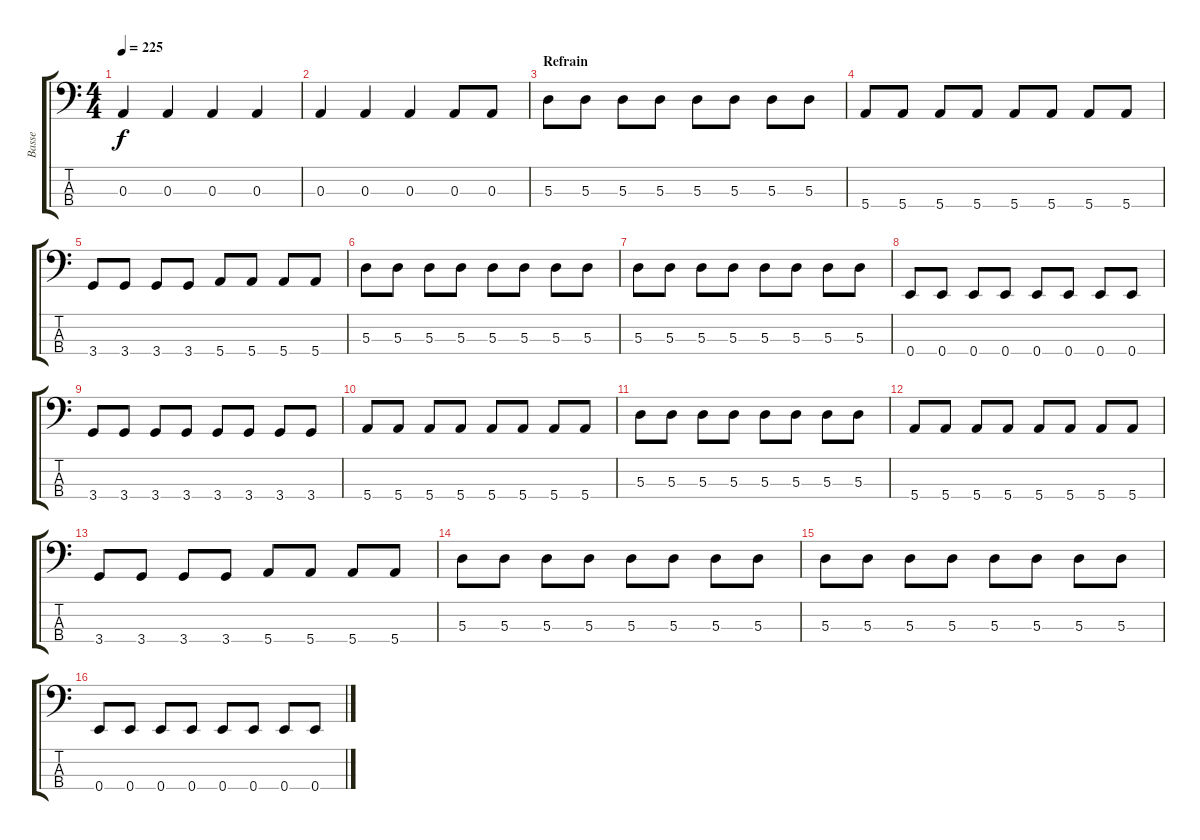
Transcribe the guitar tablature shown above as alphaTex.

\track ("Basse" "Basse") {instrument electricbassfinger}
\staff {score tabs}
\tuning (G2 D2 A1 E1) {hide}
\ts (4 4)
\tempo 225
\clef f4
\ks c
0.3.4{dy f} 0.3.4 0.3.4 0.3.4 |
0.3.4 0.3.4 0.3.4 0.3.8 0.3.8 |
\section ("" "Refrain")
5.3.8 5.3.8 5.3.8 5.3.8 5.3.8 5.3.8 5.3.8 5.3.8 |
5.4.8 5.4.8 5.4.8 5.4.8 5.4.8 5.4.8 5.4.8 5.4.8 |
3.4.8 3.4.8 3.4.8 3.4.8 5.4.8 5.4.8 5.4.8 5.4.8 |
5.3.8 5.3.8 5.3.8 5.3.8 5.3.8 5.3.8 5.3.8 5.3.8 |
5.3.8 5.3.8 5.3.8 5.3.8 5.3.8 5.3.8 5.3.8 5.3.8 |
0.4.8 0.4.8 0.4.8 0.4.8 0.4.8 0.4.8 0.4.8 0.4.8 |
3.4.8 3.4.8 3.4.8 3.4.8 3.4.8 3.4.8 3.4.8 3.4.8 |
5.4.8 5.4.8 5.4.8 5.4.8 5.4.8 5.4.8 5.4.8 5.4.8 |
5.3.8 5.3.8 5.3.8 5.3.8 5.3.8 5.3.8 5.3.8 5.3.8 |
5.4.8 5.4.8 5.4.8 5.4.8 5.4.8 5.4.8 5.4.8 5.4.8 |
3.4.8 3.4.8 3.4.8 3.4.8 5.4.8 5.4.8 5.4.8 5.4.8 |
5.3.8 5.3.8 5.3.8 5.3.8 5.3.8 5.3.8 5.3.8 5.3.8 |
5.3.8 5.3.8 5.3.8 5.3.8 5.3.8 5.3.8 5.3.8 5.3.8 |
0.4.8 0.4.8 0.4.8 0.4.8 0.4.8 0.4.8 0.4.8 0.4.8
